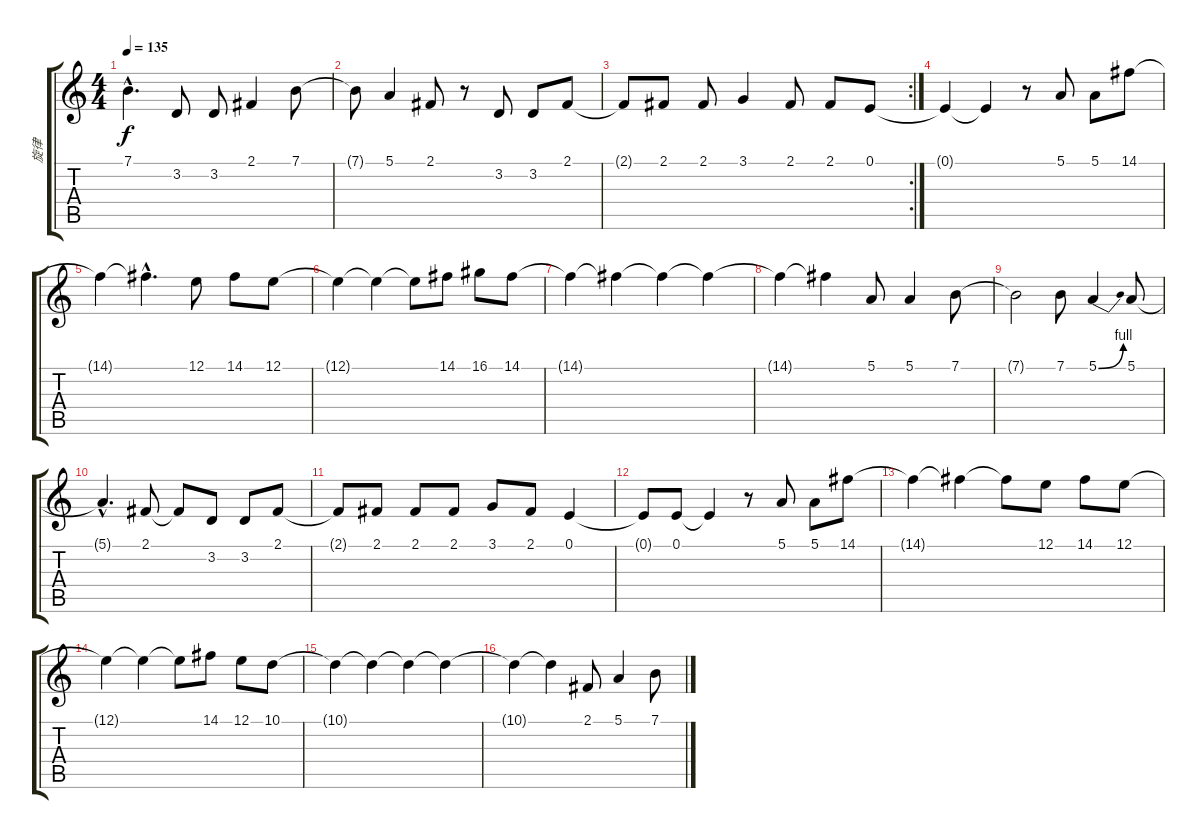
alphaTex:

\track ("旋律" "旋律") {instrument baritonesax}
\staff {score tabs}
\tuning (E4 B3 G3 D3 A2 E2) {hide}
\ts (4 4)
\tempo 135
\clef g2
\ks c
7.1{hac}.4{d dy f} 3.2.8 3.2.8 2.1.4 7.1.8 |
7.1{t}.8 5.1.4 2.1.8 r.8 3.2.8 3.2.8 2.1.8 |
\rc 2
2.1{t}.8 2.1.8 2.1.8 3.1.4 2.1.8 2.1.8 0.1.8 |
0.1{t}.4 0.1{t}.4 r.8 5.1.8 5.1.8 14.1.8 |
14.1{t}.4 14.1{hac t}.4{d} 12.1.8 14.1.8 12.1.8 |
12.1{t}.4 12.1{t}.4 12.1{t}.8 14.1.8 16.1.8 14.1.8 |
14.1{t}.4 14.1{t}.4 14.1{t}.4 14.1{t}.4 |
14.1{t}.4 14.1{t}.4 5.1.8 5.1.4 7.1.8 |
7.1{t}.2 7.1.8 5.1{be (bend 0 0 60 4)}.4 5.1.8 |
5.1{hac t}.4{d} 2.1.8 2.1{t}.8 3.2.8 3.2.8 2.1.8 |
2.1{t}.8 2.1.8 2.1.8 2.1.8 3.1.8 2.1.8 0.1.4 |
0.1{t}.8 0.1.8 0.1{t}.4 r.8 5.1.8 5.1.8 14.1.8 |
14.1{t}.4 14.1{t}.4 14.1{t}.8 12.1.8 14.1.8 12.1.8 |
12.1{t}.4 12.1{t}.4 12.1{t}.8 14.1.8 12.1.8 10.1.8 |
10.1{t}.4 10.1{t}.4 10.1{t}.4 10.1{t}.4 |
10.1{t}.4 10.1{t}.4 2.1.8 5.1.4 7.1.8
